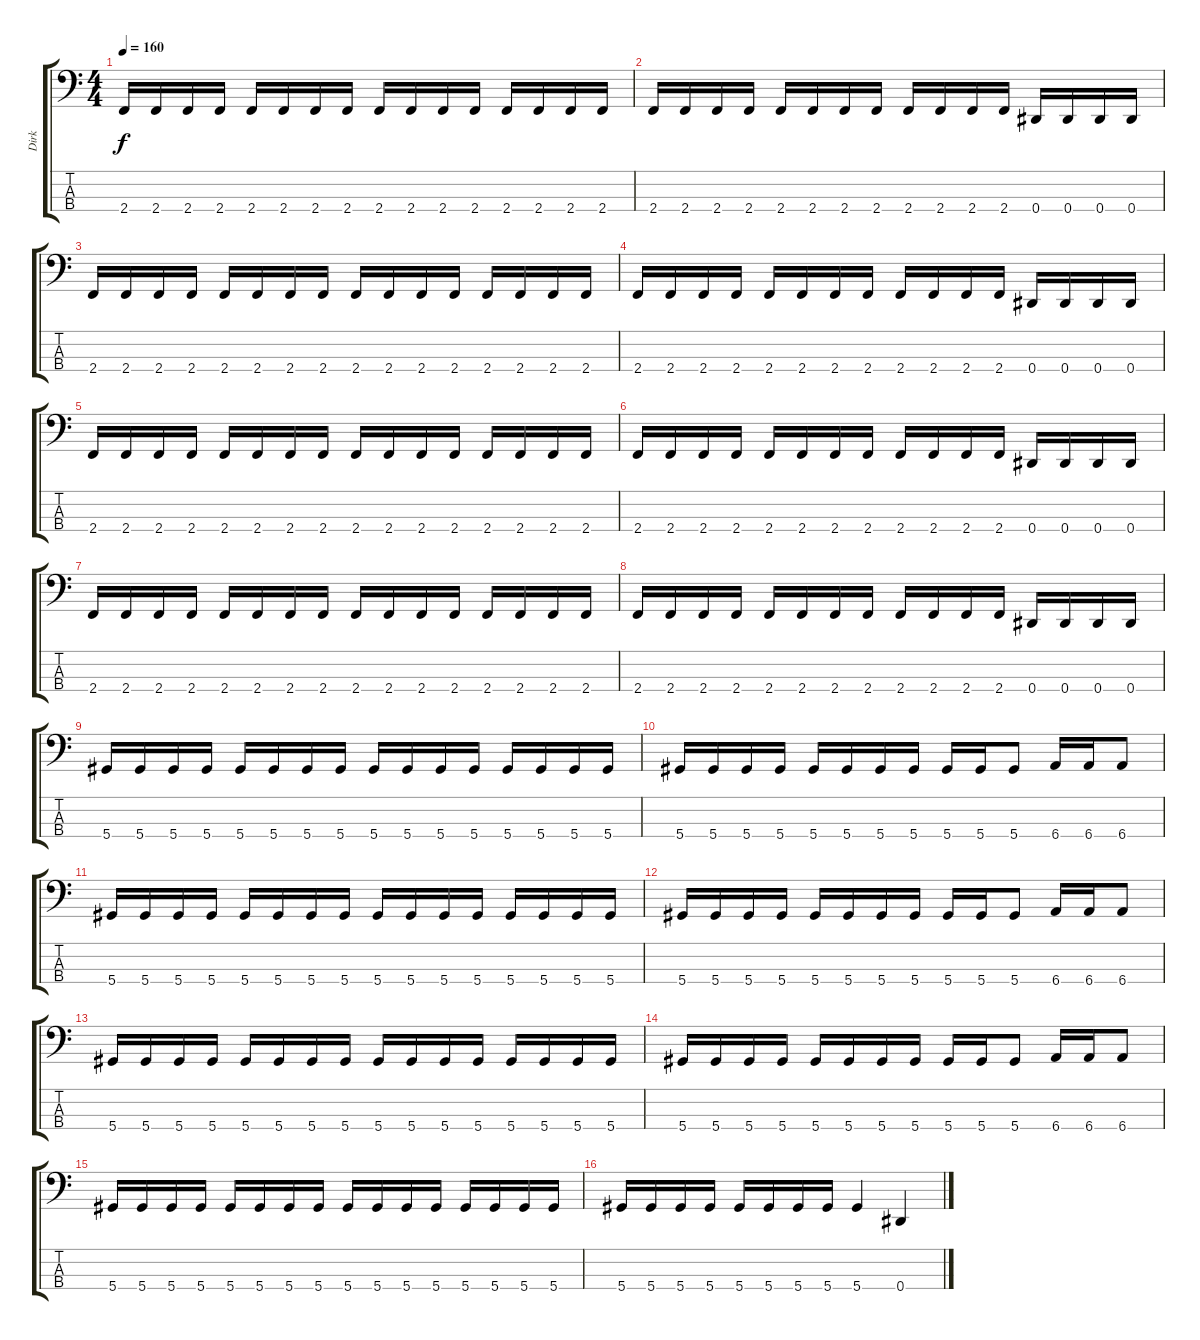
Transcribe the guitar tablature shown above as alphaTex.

\track ("Dirk" "Dirk") {instrument electricbassfinger}
\staff {score tabs}
\tuning (Gb2 Db2 Ab1 Eb1) {hide}
\ts (4 4)
\tempo 160
\clef f4
\ks c
2.4.16{dy f} 2.4.16 2.4.16 2.4.16 2.4.16 2.4.16 2.4.16 2.4.16 2.4.16 2.4.16 2.4.16 2.4.16 2.4.16 2.4.16 2.4.16 2.4.16 |
2.4.16 2.4.16 2.4.16 2.4.16 2.4.16 2.4.16 2.4.16 2.4.16 2.4.16 2.4.16 2.4.16 2.4.16 0.4.16 0.4.16 0.4.16 0.4.16 |
2.4.16 2.4.16 2.4.16 2.4.16 2.4.16 2.4.16 2.4.16 2.4.16 2.4.16 2.4.16 2.4.16 2.4.16 2.4.16 2.4.16 2.4.16 2.4.16 |
2.4.16 2.4.16 2.4.16 2.4.16 2.4.16 2.4.16 2.4.16 2.4.16 2.4.16 2.4.16 2.4.16 2.4.16 0.4.16 0.4.16 0.4.16 0.4.16 |
2.4.16 2.4.16 2.4.16 2.4.16 2.4.16 2.4.16 2.4.16 2.4.16 2.4.16 2.4.16 2.4.16 2.4.16 2.4.16 2.4.16 2.4.16 2.4.16 |
2.4.16 2.4.16 2.4.16 2.4.16 2.4.16 2.4.16 2.4.16 2.4.16 2.4.16 2.4.16 2.4.16 2.4.16 0.4.16 0.4.16 0.4.16 0.4.16 |
2.4.16 2.4.16 2.4.16 2.4.16 2.4.16 2.4.16 2.4.16 2.4.16 2.4.16 2.4.16 2.4.16 2.4.16 2.4.16 2.4.16 2.4.16 2.4.16 |
2.4.16 2.4.16 2.4.16 2.4.16 2.4.16 2.4.16 2.4.16 2.4.16 2.4.16 2.4.16 2.4.16 2.4.16 0.4.16 0.4.16 0.4.16 0.4.16 |
5.4.16 5.4.16 5.4.16 5.4.16 5.4.16 5.4.16 5.4.16 5.4.16 5.4.16 5.4.16 5.4.16 5.4.16 5.4.16 5.4.16 5.4.16 5.4.16 |
5.4.16 5.4.16 5.4.16 5.4.16 5.4.16 5.4.16 5.4.16 5.4.16 5.4.16 5.4.16 5.4.8 6.4.16 6.4.16 6.4.8 |
5.4.16 5.4.16 5.4.16 5.4.16 5.4.16 5.4.16 5.4.16 5.4.16 5.4.16 5.4.16 5.4.16 5.4.16 5.4.16 5.4.16 5.4.16 5.4.16 |
5.4.16 5.4.16 5.4.16 5.4.16 5.4.16 5.4.16 5.4.16 5.4.16 5.4.16 5.4.16 5.4.8 6.4.16 6.4.16 6.4.8 |
5.4.16 5.4.16 5.4.16 5.4.16 5.4.16 5.4.16 5.4.16 5.4.16 5.4.16 5.4.16 5.4.16 5.4.16 5.4.16 5.4.16 5.4.16 5.4.16 |
5.4.16 5.4.16 5.4.16 5.4.16 5.4.16 5.4.16 5.4.16 5.4.16 5.4.16 5.4.16 5.4.8 6.4.16 6.4.16 6.4.8 |
5.4.16 5.4.16 5.4.16 5.4.16 5.4.16 5.4.16 5.4.16 5.4.16 5.4.16 5.4.16 5.4.16 5.4.16 5.4.16 5.4.16 5.4.16 5.4.16 |
5.4.16 5.4.16 5.4.16 5.4.16 5.4.16 5.4.16 5.4.16 5.4.16 5.4.4 0.4.4
